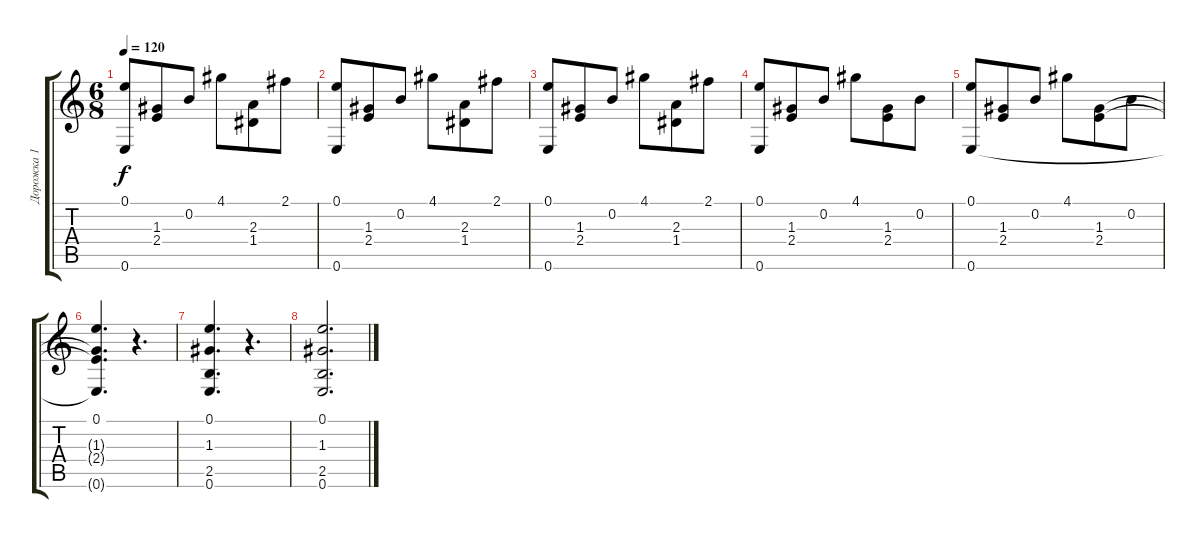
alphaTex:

\track ("Дорожка 1" "Дорожка 1") {instrument acousticguitarsteel}
\staff {score tabs}
\tuning (E4 B3 G3 D3 A2 E2) {hide}
\ts (6 8)
\tempo 120
\clef g2
\ks c
(0.1 0.6).8{dy f} (1.3 2.4).8 0.2.8 4.1.8 (2.3 1.4).8 2.1.8 |
(0.1 0.6).8 (1.3 2.4).8 0.2.8 4.1.8 (2.3 1.4).8 2.1.8 |
(0.1 0.6).8 (1.3 2.4).8 0.2.8 4.1.8 (2.3 1.4).8 2.1.8 |
(0.1 0.6).8 (1.3 2.4).8 0.2.8 4.1.8 (1.3 2.4).8 0.2.8 |
(0.1 0.6).8 (1.3 2.4).8 0.2.8 4.1.8 (1.3 2.4).8 0.2.8 |
(0.1 1.3{t} 2.4{t} 0.6{t}).4{d} r.4{d} |
(0.1 1.3 2.5 0.6).4{d} r.4{d} |
(0.1 1.3 2.5 0.6).2{d}
